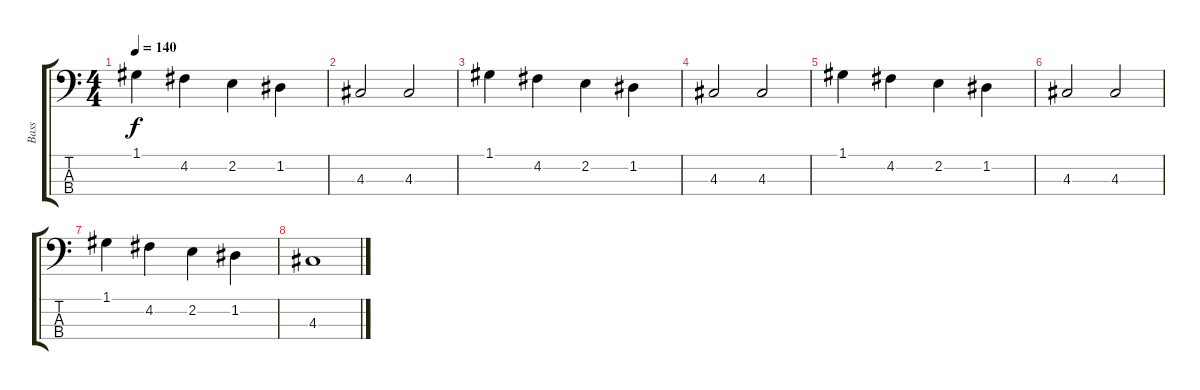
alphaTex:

\track ("Bass" "Bass") {instrument electricbassfinger}
\staff {score tabs}
\tuning (G2 D2 A1 E1) {hide}
\ts (4 4)
\tempo 140
\clef f4
\ks c
1.1.4{dy f volume 5} 4.2.4 2.2.4 1.2.4 |
4.3.2 4.3.2 |
1.1.4 4.2.4 2.2.4 1.2.4 |
4.3.2 4.3.2 |
1.1.4{volume 2} 4.2.4 2.2.4 1.2.4 |
4.3.2 4.3.2 |
1.1.4 4.2.4 2.2.4 1.2.4 |
4.3.1
